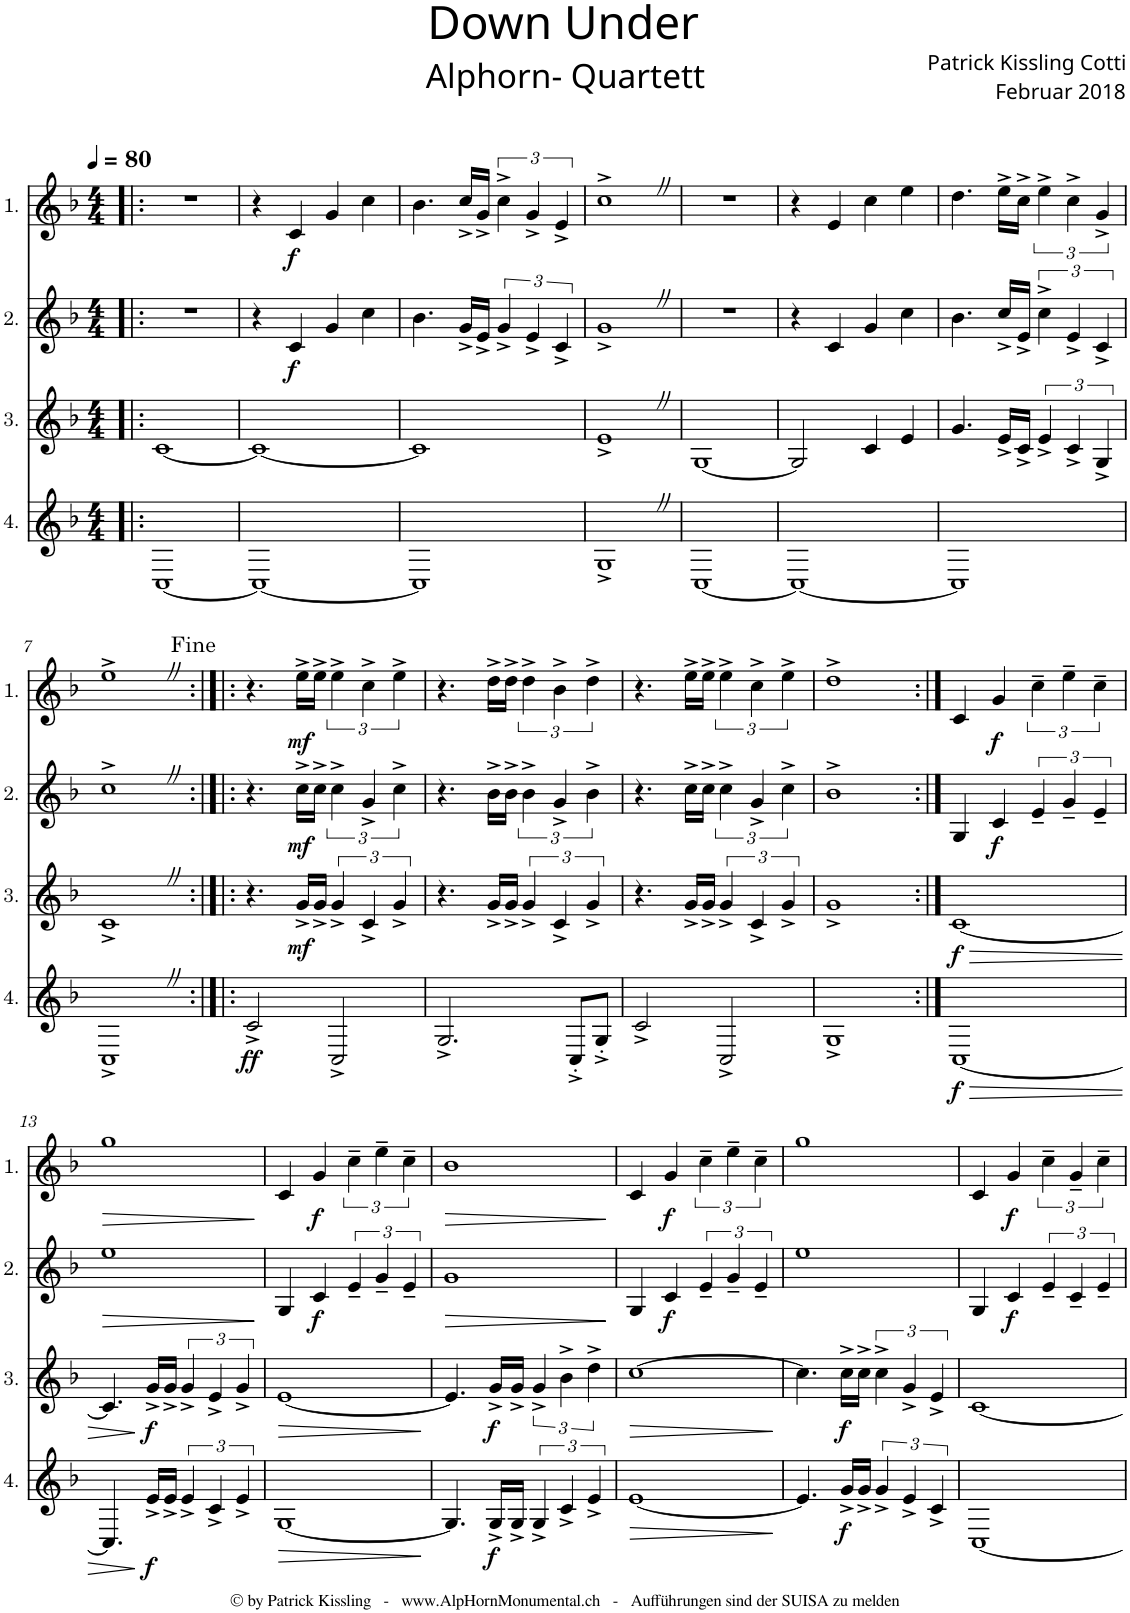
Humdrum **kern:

**kern	**dynam	**kern	**dynam	**kern	**dynam	**kern	**dynam
*part4	*part4	*part3	*part3	*part2	*part2	*part1	*part1
*staff4	*staff4	*staff3	*staff3	*staff2	*staff2	*staff1	*staff1
*I"4.	*	*I"3.	*	*I"2.	*	*I"1.	*
*clefG2	*	*clefG2	*	*clefG2	*	*clefG2	*
*Trd4c7	*	*Trd4c7	*	*Trd4c7	*	*Trd4c7	*
*k[b-]	*	*k[b-]	*	*k[b-]	*	*k[b-]	*
*M4/4	*	*M4/4	*	*M4/4	*	*M4/4	*
*MM80	*	*MM80	*	*MM80	*	*MM80	*
=1!|:	=1!|:	=1!|:	=1!|:	=1!|:	=1!|:	=1!|:	=1!|:
[1C	.	[1c	.	1r	.	1r	.
=1X1	=1X1	=1X1	=1X1	=1X1	=1X1	=1X1	=1X1
1C_	.	1c_	.	4r	.	4r	.
!	!	!	!	!	!LO:DY:b	!	!LO:DY:b
.	.	.	.	4c/	f	4c/	f
.	.	.	.	4g/	.	4g/	.
.	.	.	.	4cc\	.	4cc\	.
=2	=2	=2	=2	=2	=2	=2	=2
1C]	.	1c]	.	4.b-\	.	4.b-\	.
.	.	.	.	16g^/LL	.	16cc^/LL	.
.	.	.	.	16e^/JJ	.	16g^/JJ	.
.	.	.	.	6g^/	.	6cc^\	.
.	.	.	.	6e^/	.	6g^/	.
.	.	.	.	6c^/	.	6e^/	.
=3	=3	=3	=3	=3	=3	=3	=3
1G^Z	.	1e^Z	.	1g^Z	.	1cc^Z	.
=4	=4	=4	=4	=4	=4	=4	=4
[1C	.	[1G	.	1r	.	1r	.
=5	=5	=5	=5	=5	=5	=5	=5
1C_	.	2G/]	.	4r	.	4r	.
.	.	.	.	4c/	.	4e/	.
.	.	4c/	.	4g/	.	4cc\	.
.	.	4e/	.	4cc\	.	4ee\	.
=6	=6	=6	=6	=6	=6	=6	=6
1C]	.	4.g/	.	4.b-\	.	4.dd\	.
.	.	16e^/LL	.	16cc^/LL	.	16ee^\LL	.
.	.	16c^/JJ	.	16e^/JJ	.	16cc^\JJ	.
.	.	6e^/	.	6cc^\	.	6ee^\	.
.	.	6c^/	.	6e^/	.	6cc^\	.
.	.	6G^/	.	6c^/	.	6g^/	.
!!LO:LB:g=z
=7	=7	=7	=7	=7	=7	=7	=7
1C^Z	.	1c^Z	.	1cc^Z	.	1ee^Z	.
=8:|!|:	=8:|!|:	=8:|!|:	=8:|!|:	=8:|!|:	=8:|!|:	=8:|!|:	=8:|!|:
!	!LO:DY:b	!	!	!	!	!	!
2c^/	ff	4.r	.	4.r	.	4.r	.
!	!	!	!LO:DY:b	!	!LO:DY:b	!	!LO:DY:b
.	.	16g^/LL	mf	16cc^\LL	mf	16ee^\LL	mf
.	.	16g^/JJ	.	16cc^\JJ	.	16ee^\JJ	.
2C^/	.	6g^/	.	6cc^\	.	6ee^\	.
.	.	6c^/	.	6g^/	.	6cc^\	.
.	.	6g^/	.	6cc^\	.	6ee^\	.
=9	=9	=9	=9	=9	=9	=9	=9
2.G^/	.	4.r	.	4.r	.	4.r	.
.	.	16g^/LL	.	16b-^\LL	.	16dd^\LL	.
.	.	16g^/JJ	.	16b-^\JJ	.	16dd^\JJ	.
.	.	6g^/	.	6b-^\	.	6dd^\	.
.	.	6c^/	.	6g^/	.	6b-^\	.
8C'^/L	.	.	.	.	.	.	.
.	.	6g^/	.	6b-^\	.	6dd^\	.
8G'^/J	.	.	.	.	.	.	.
=10	=10	=10	=10	=10	=10	=10	=10
2c^/	.	4.r	.	4.r	.	4.r	.
.	.	16g^/LL	.	16cc^\LL	.	16ee^\LL	.
.	.	16g^/JJ	.	16cc^\JJ	.	16ee^\JJ	.
2C^/	.	6g^/	.	6cc^\	.	6ee^\	.
.	.	6c^/	.	6g^/	.	6cc^\	.
.	.	6g^/	.	6cc^\	.	6ee^\	.
=11	=11	=11	=11	=11	=11	=11	=11
1G^	.	1g^	.	1b-^	.	1dd^	.
=12:|!	=12:|!	=12:|!	=12:|!	=12:|!	=12:|!	=12:|!	=12:|!
!	!LO:HP:b	!	!LO:HP:b	!	!	!	!
!	!LO:DY:n=1:b	!	!LO:DY:n=1:b	!	!	!	!
[1C	> f	[1c	> f	4G/	.	4c/	.
!	!	!	!	!	!LO:DY:b	!	!LO:DY:b
.	.	.	.	4c/	f	4g/	f
.	.	.	.	6e~/	.	6cc~\	.
.	.	.	.	6g~/	.	6ee~\	.
.	.	.	.	6e~/	.	6cc~\	.
!!LO:LB:g=z
=13	=13	=13	=13	=13	=13	=13	=13
!	!	!	!	!	!LO:HP:b	!	!LO:HP:b
4.C/]	.	4.c/]	.	1ee	>	1gg	>
!	!LO:DY:n=1:b	!	!LO:DY:n=1:b	!	!	!	!
16e^/LL	] f	16g^/LL	] f	.	.	.	.
16e^/JJ	.	16g^/JJ	.	.	.	.	.
6e^/	.	6g^/	.	.	.	.	.
6c^/	.	6e^/	.	.	.	.	.
6e^/	.	6g^/	.	.	.	.	.
.	.	.	.	.	]	.	]
=14	=14	=14	=14	=14	=14	=14	=14
!	!LO:HP:b	!	!LO:HP:b	!	!	!	!
[1G	>	[1e	>	4G/	.	4c/	.
!	!	!	!	!	!LO:DY:b	!	!LO:DY:b
.	.	.	.	4c/	f	4g/	f
.	.	.	.	6e~/	.	6cc~\	.
.	.	.	.	6g~/	.	6ee~\	.
.	.	.	.	6e~/	.	6cc~\	.
.	]	.	]	.	.	.	.
=15	=15	=15	=15	=15	=15	=15	=15
!	!	!	!	!	!LO:HP:b	!	!LO:HP:b
4.G/]	.	4.e/]	.	1g	>	1b-	>
!	!LO:DY:b	!	!LO:DY:b	!	!	!	!
16G^/LL	f	16g^/LL	f	.	.	.	.
16G^/JJ	.	16g^/JJ	.	.	.	.	.
6G^/	.	6g^/	.	.	.	.	.
6c^/	.	6b-^\	.	.	.	.	.
6e^/	.	6dd^\	.	.	.	.	.
.	.	.	.	.	]	.	]
=16	=16	=16	=16	=16	=16	=16	=16
!	!LO:HP:b	!	!LO:HP:b	!	!	!	!
[1e	>	[1cc	>	4G/	.	4c/	.
!	!	!	!	!	!LO:DY:b	!	!LO:DY:b
.	.	.	.	4c/	f	4g/	f
.	.	.	.	6e~/	.	6cc~\	.
.	.	.	.	6g~/	.	6ee~\	.
.	.	.	.	6e~/	.	6cc~\	.
.	]	.	]	.	.	.	.
=17	=17	=17	=17	=17	=17	=17	=17
4.e/]	.	4.cc\]	.	1ee	.	1gg	.
!	!LO:DY:b	!	!LO:DY:b	!	!	!	!
16g^/LL	f	16cc^\LL	f	.	.	.	.
16g^/JJ	.	16cc^\JJ	.	.	.	.	.
6g^/	.	6cc^\	.	.	.	.	.
6e^/	.	6g^/	.	.	.	.	.
6c^/	.	6e^/	.	.	.	.	.
=18	=18	=18	=18	=18	=18	=18	=18
[1C	.	[1c	.	4G/	.	4c/	.
!	!	!	!	!	!LO:DY:b	!	!LO:DY:b
.	.	.	.	4c/	f	4g/	f
.	.	.	.	6e~/	.	6cc~\	.
.	.	.	.	6c~/	.	6g~/	.
.	.	.	.	6e~/	.	6cc~\	.
=	=	=	=	=	=	=	=
*-	*-	*-	*-	*-	*-	*-	*-
